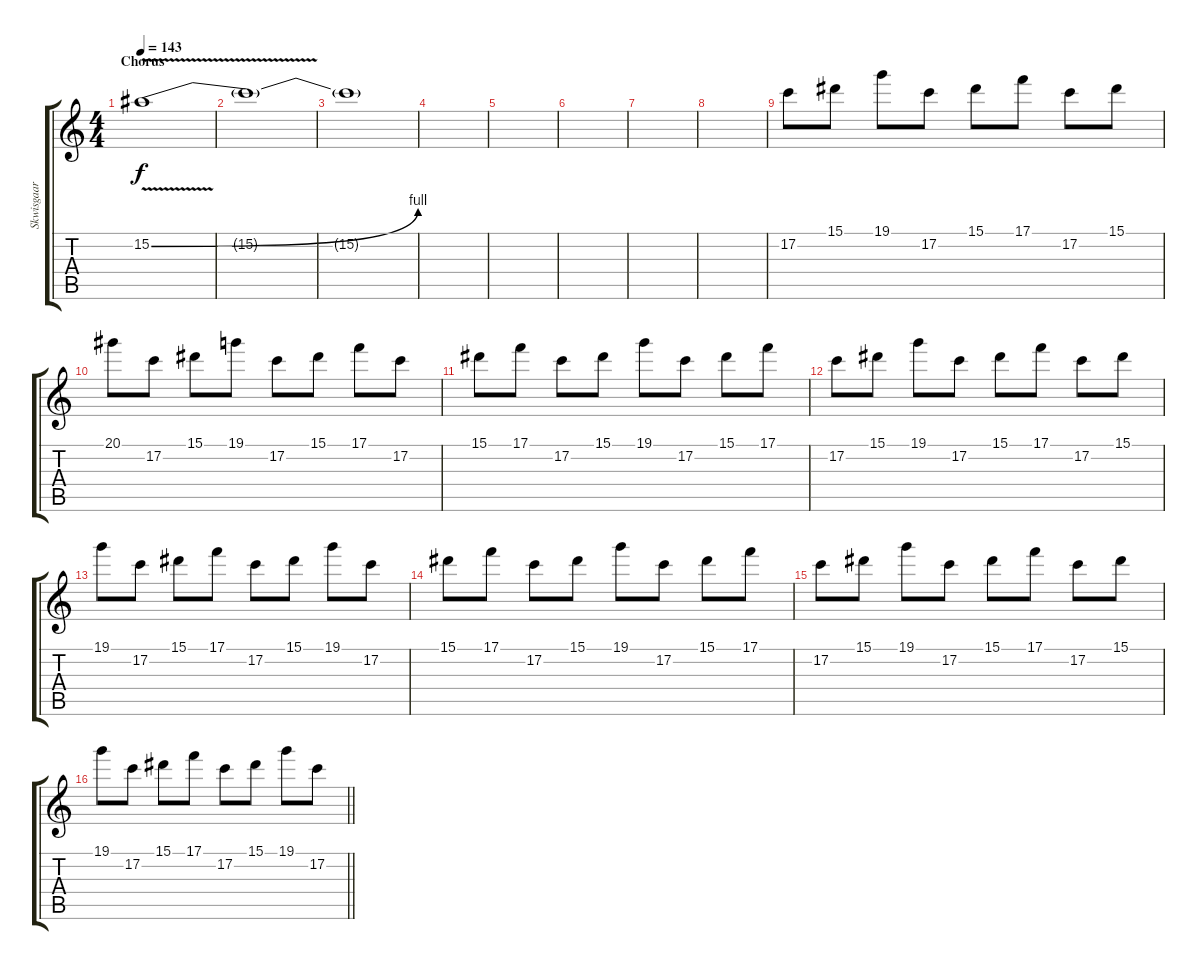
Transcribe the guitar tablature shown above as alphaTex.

\track ("Skwisgaar Skwigelf (Fill Guitar 1)" "Skwisgaar ") {instrument distortionguitar}
\staff {score tabs}
\tuning (C4 G3 Eb3 Bb2 F2 C2) {hide}
\ts (4 4)
\section ("" "Chorus")
\tempo 143
\clef g2
\ks c
15.2{be (bend 0 0 60 4) v}.1{dy f volume 2} |
15.2{t}.1 |
15.2{t}.1 |
|
|
|
|
|
17.2.8{volume 13} 15.1.8 19.1.8 17.2.8 15.1.8 17.1.8 17.2.8 15.1.8 |
20.1.8 17.2.8 15.1.8 19.1.8 17.2.8 15.1.8 17.1.8 17.2.8 |
15.1.8 17.1.8 17.2.8 15.1.8 19.1.8 17.2.8 15.1.8 17.1.8 |
17.2.8 15.1.8 19.1.8 17.2.8 15.1.8 17.1.8 17.2.8 15.1.8 |
19.1.8 17.2.8 15.1.8 17.1.8 17.2.8 15.1.8 19.1.8 17.2.8 |
15.1.8 17.1.8 17.2.8 15.1.8 19.1.8 17.2.8 15.1.8 17.1.8 |
17.2.8 15.1.8 19.1.8 17.2.8 15.1.8 17.1.8 17.2.8 15.1.8 |
\barLineRight lightlight
19.1.8 17.2.8 15.1.8 17.1.8 17.2.8 15.1.8 19.1.8 17.2.8
